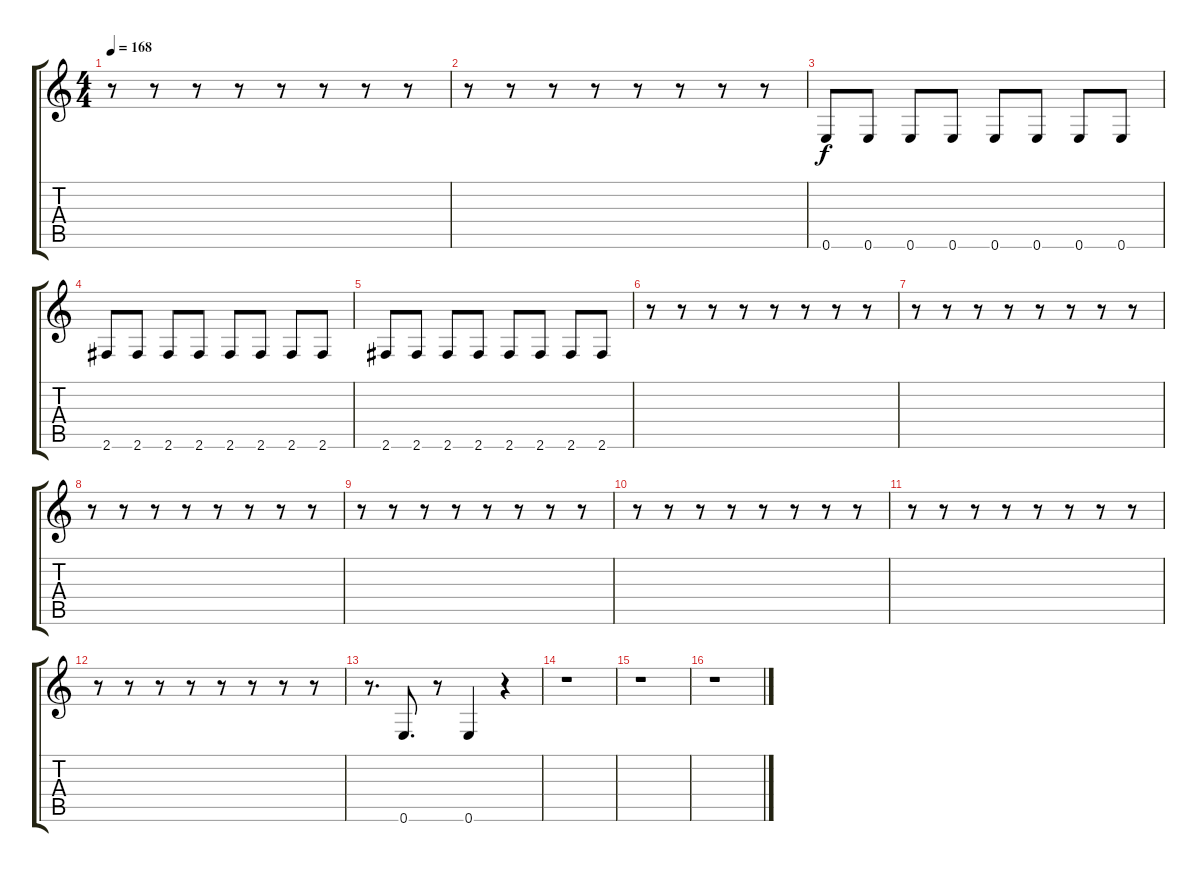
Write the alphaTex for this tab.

\track "" {instrument electricbassfinger}
\staff {score tabs}
\tuning (E4 B3 G3 D3 A2 E2) {hide}
\ts (4 4)
\tempo 168
\clef g2
\ks c
r.8{dy f} r.8 r.8 r.8 r.8 r.8 r.8 r.8 |
r.8 r.8 r.8 r.8 r.8 r.8 r.8 r.8 |
0.6.8 0.6.8 0.6.8 0.6.8 0.6.8 0.6.8 0.6.8 0.6.8 |
2.6.8 2.6.8 2.6.8 2.6.8 2.6.8 2.6.8 2.6.8 2.6.8 |
2.6.8 2.6.8 2.6.8 2.6.8 2.6.8 2.6.8 2.6.8 2.6.8 |
r.8 r.8 r.8 r.8 r.8 r.8 r.8 r.8 |
r.8 r.8 r.8 r.8 r.8 r.8 r.8 r.8 |
r.8 r.8 r.8 r.8 r.8 r.8 r.8 r.8 |
r.8 r.8 r.8 r.8 r.8 r.8 r.8 r.8 |
r.8 r.8 r.8 r.8 r.8 r.8 r.8 r.8 |
r.8 r.8 r.8 r.8 r.8 r.8 r.8 r.8 |
r.8 r.8 r.8 r.8 r.8 r.8 r.8 r.8 |
r.8{d} 0.6.8{d} r.8 0.6.4 r.4 |
r.1 |
r.1 |
r.1
